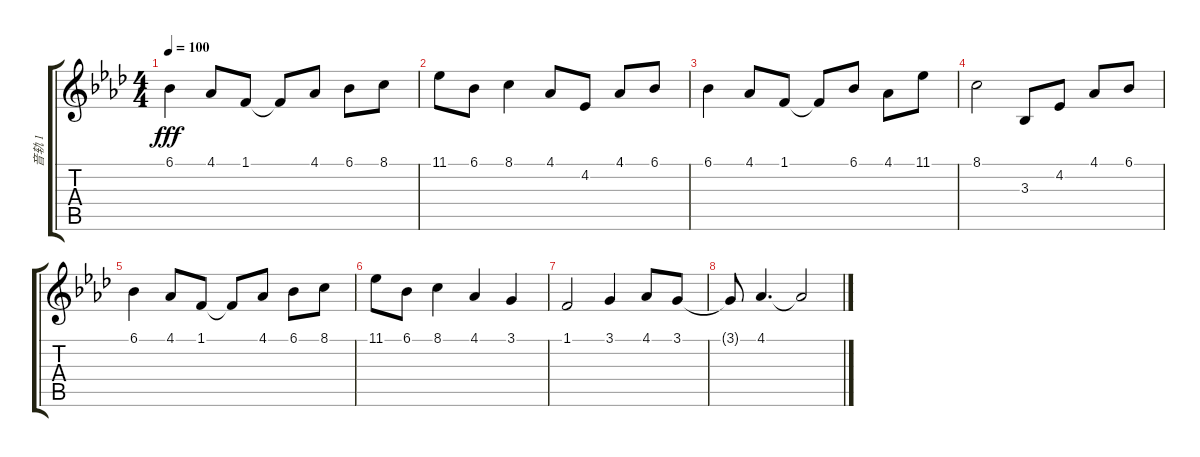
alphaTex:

\track ("音轨 1" "音轨 1") {instrument electricgrandpiano}
\staff {score tabs}
\tuning (E4 B3 G3 D3 A2 E2) {hide}
\ts (4 4)
\tempo 100
\clef g2
\ks ab
6.1.4{dy fff} 4.1.8 1.1.8 1.1{t}.8 4.1.8 6.1.8 8.1.8 |
11.1.8 6.1.8 8.1.4 4.1.8 4.2.8 4.1.8 6.1.8 |
6.1.4 4.1.8 1.1.8 1.1{t}.8 6.1.8 4.1.8 11.1.8 |
8.1.2 3.3.8 4.2.8 4.1.8 6.1.8 |
6.1.4 4.1.8 1.1.8 1.1{t}.8 4.1.8 6.1.8 8.1.8 |
11.1.8 6.1.8 8.1.4 4.1.4 3.1.4 |
1.1.2 3.1.4 4.1.8 3.1.8 |
3.1{t}.8 4.1.4{d} 4.1{t}.2
